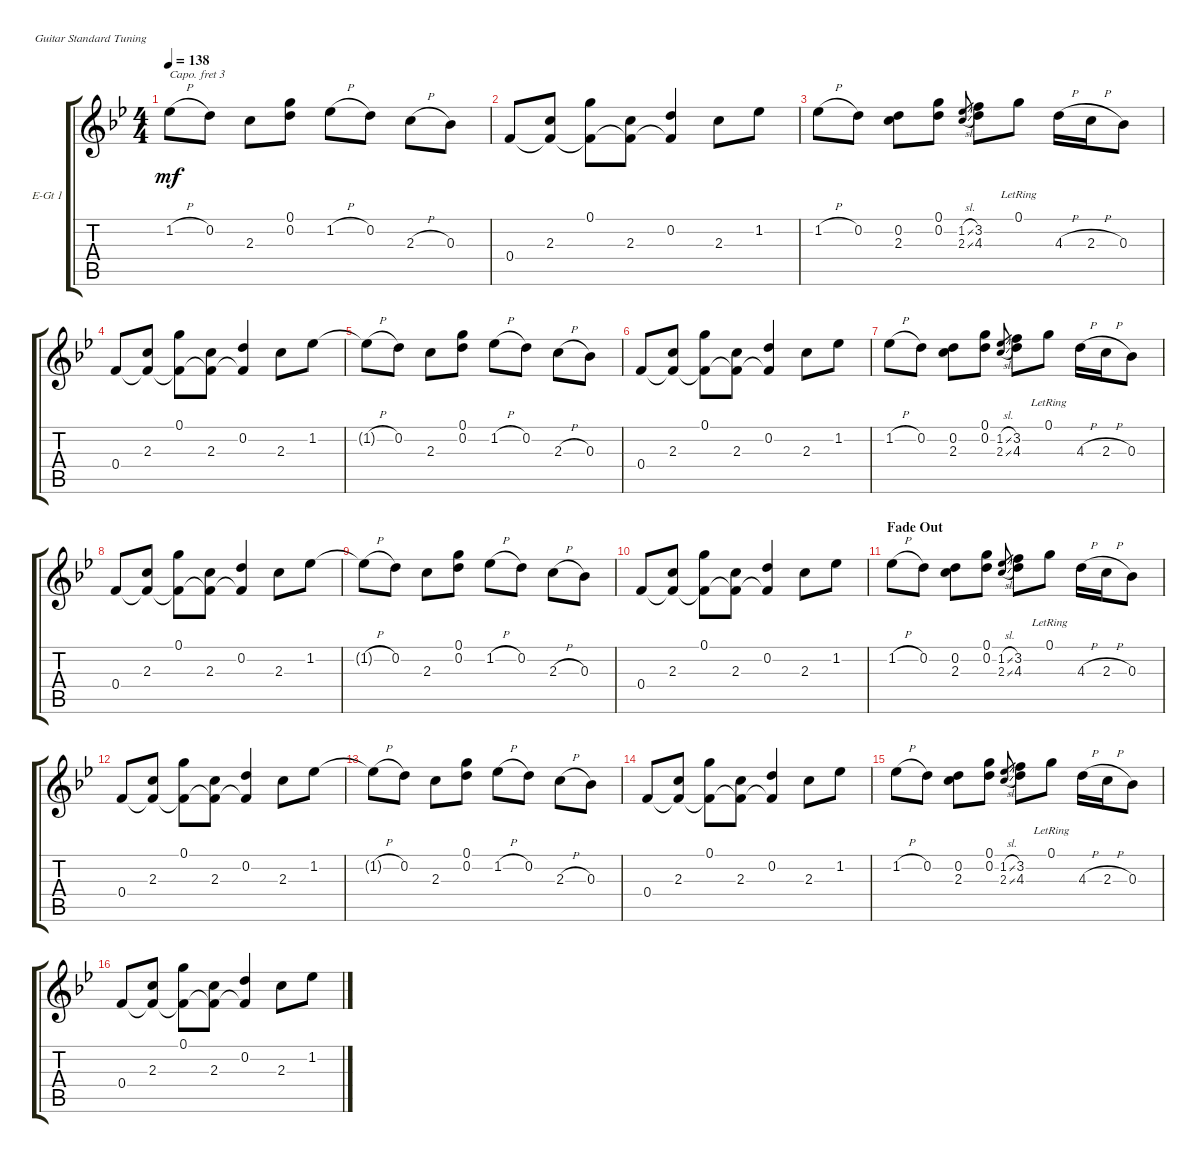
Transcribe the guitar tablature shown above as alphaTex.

\defaultSystemsLayout 4
\bracketExtendMode groupsimilarinstruments
\firstSystemTrackNameOrientation horizontal
\otherSystemsTrackNameOrientation horizontal
\track ("Guitar 1" "E-Gt 1") {instrument overdrivenguitar}
\staff {score tabs}
\capo 3
\tuning (E4 B3 G3 D3 A2 E2)
\ts (4 4)
\tempo 138
\clef g2
\ks gminor
1.2{h t}.8{dy mf} 0.2.8 2.3.8 (0.2 0.1).8 1.2{h}.8 0.2.8 2.3{h}.8 0.3.8 |
0.4.8 (2.3 0.4{t}).8 (0.1 0.4{t}).8 (2.3 0.4{t}).8 (0.4{t} 0.2).4 2.3.8 1.2.8 |
1.2{h}.8 0.2.8 (2.3 0.2).8 (0.2 0.1).8 (1.2{sl} 2.3{sl}).8{gr} (3.2 4.3).8 0.1{lr}.8 4.3{h}.16 2.3{h}.16 0.3.8 |
0.4.8 (2.3 0.4{t}).8 (0.1 0.4{t}).8 (2.3 0.4{t}).8 (0.4{t} 0.2).4 2.3.8 1.2.8 |
1.2{h t}.8 0.2.8 2.3.8 (0.2 0.1).8 1.2{h}.8 0.2.8 2.3{h}.8 0.3.8 |
0.4.8 (2.3 0.4{t}).8 (0.1 0.4{t}).8 (2.3 0.4{t}).8 (0.4{t} 0.2).4 2.3.8 1.2.8 |
1.2{h}.8 0.2.8 (2.3 0.2).8 (0.2 0.1).8 (1.2{sl} 2.3{sl}).8{gr} (3.2 4.3).8 0.1{lr}.8 4.3{h}.16 2.3{h}.16 0.3.8 |
0.4.8 (2.3 0.4{t}).8 (0.1 0.4{t}).8 (2.3 0.4{t}).8 (0.4{t} 0.2).4 2.3.8 1.2.8 |
1.2{h t}.8 0.2.8 2.3.8 (0.2 0.1).8 1.2{h}.8 0.2.8 2.3{h}.8 0.3.8 |
0.4.8 (2.3 0.4{t}).8 (0.1 0.4{t}).8 (2.3 0.4{t}).8 (0.4{t} 0.2).4 2.3.8 1.2.8 |
\section ("" "Fade Out")
1.2{h}.8 0.2.8 (2.3 0.2).8 (0.2 0.1).8 (1.2{sl} 2.3{sl}).8{gr} (3.2 4.3).8 0.1{lr}.8 4.3{h}.16 2.3{h}.16 0.3.8 |
0.4.8 (2.3 0.4{t}).8 (0.1 0.4{t}).8 (2.3 0.4{t}).8 (0.4{t} 0.2).4 2.3.8 1.2.8 |
1.2{h t}.8 0.2.8 2.3.8 (0.2 0.1).8 1.2{h}.8 0.2.8 2.3{h}.8 0.3.8 |
0.4.8 (2.3 0.4{t}).8 (0.1 0.4{t}).8 (2.3 0.4{t}).8 (0.4{t} 0.2).4 2.3.8 1.2.8 |
1.2{h}.8 0.2.8 (2.3 0.2).8 (0.2 0.1).8 (1.2{sl} 2.3{sl}).8{gr} (3.2 4.3).8 0.1{lr}.8 4.3{h}.16 2.3{h}.16 0.3.8 |
0.4.8 (2.3 0.4{t}).8 (0.1 0.4{t}).8 (2.3 0.4{t}).8 (0.4{t} 0.2).4 2.3.8 1.2.8
